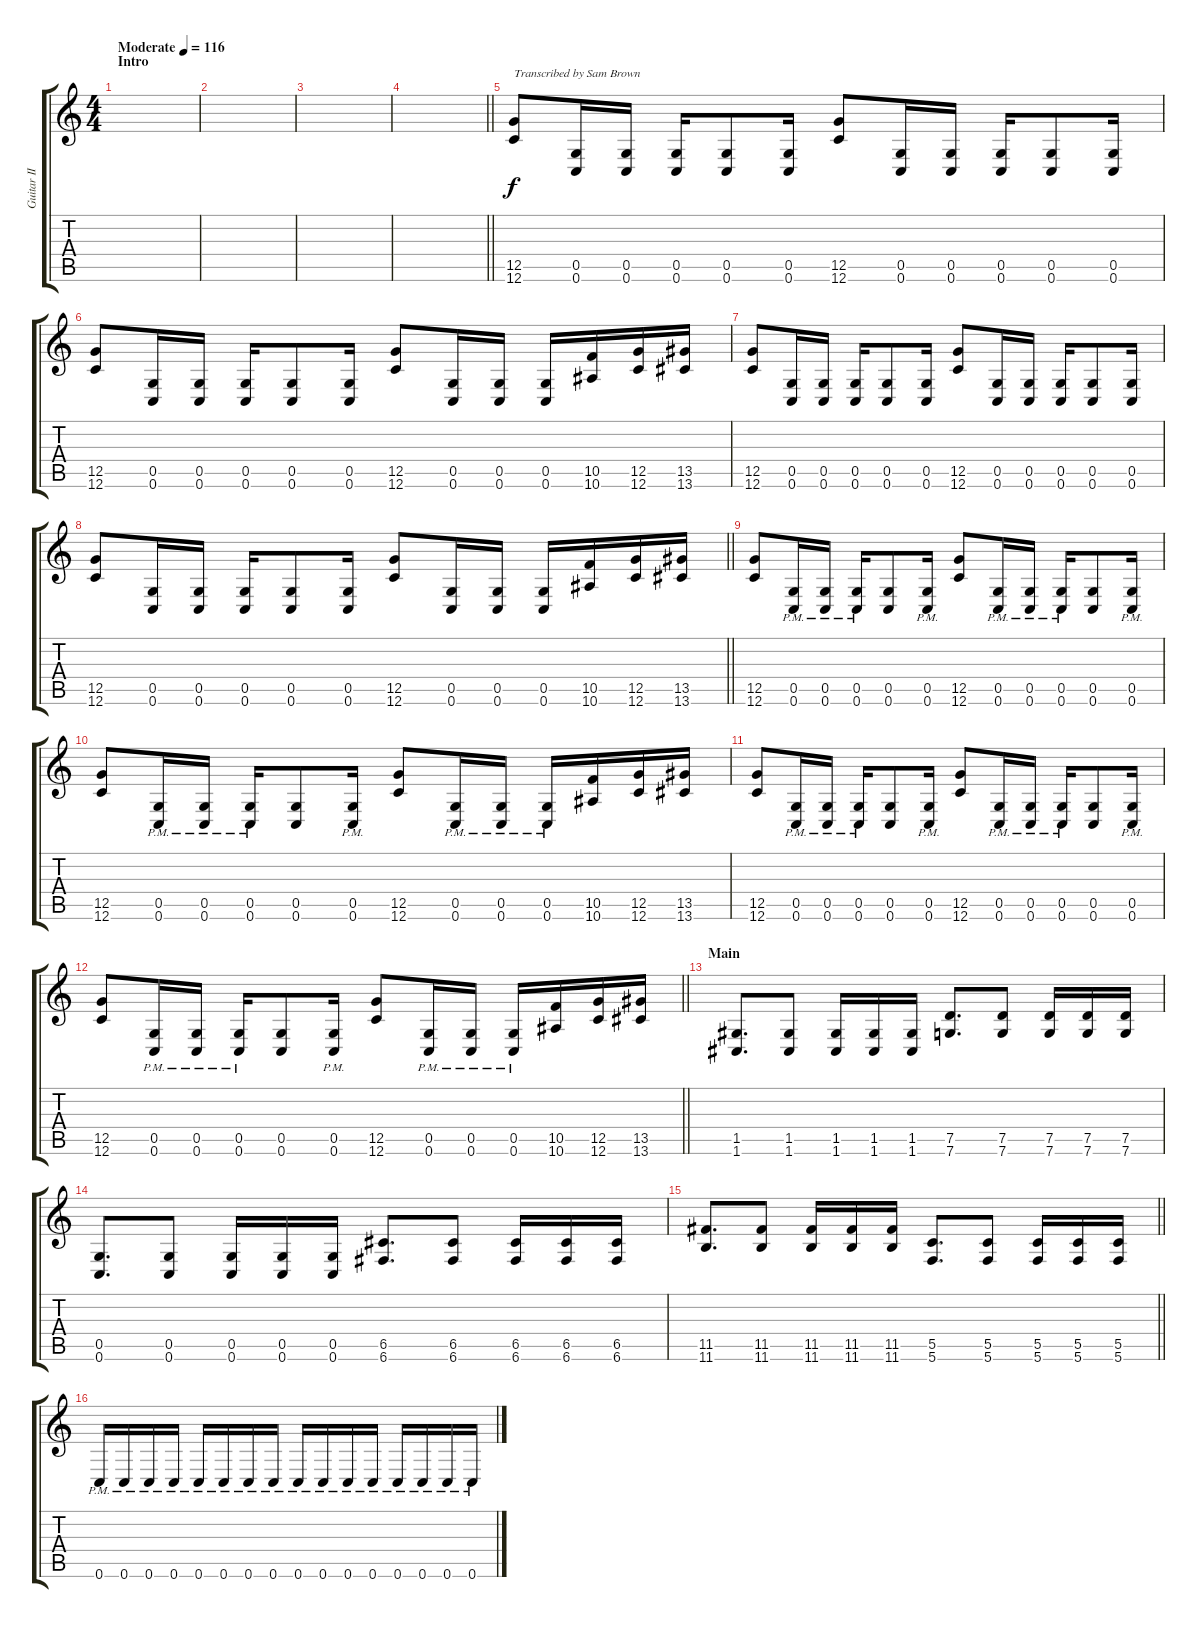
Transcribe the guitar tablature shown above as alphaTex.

\track ("Guitar II" "Guitar II") {instrument distortionguitar}
\staff {score tabs}
\tuning (D4 A3 F3 C3 G2 C2) {hide}
\ts (4 4)
\section ("" "Intro")
\tempo (116 "Moderate")
\clef g2
\ks c
|
|
|
\barLineRight lightlight
|
\section ("" "")
(12.5 12.6).8{txt "Transcribed by Sam Brown"} (0.5 0.6).16 (0.5 0.6).16 (0.5 0.6).16 (0.5 0.6).8 (0.5 0.6).16 (12.5 12.6).8 (0.5 0.6).16 (0.5 0.6).16 (0.5 0.6).16 (0.5 0.6).8 (0.5 0.6).16 |
(12.5 12.6).8 (0.5 0.6).16 (0.5 0.6).16 (0.5 0.6).16 (0.5 0.6).8 (0.5 0.6).16 (12.5 12.6).8 (0.5 0.6).16 (0.5 0.6).16 (0.5 0.6).16 (10.5 10.6).16 (12.5 12.6).16 (13.5 13.6).16 |
(12.5 12.6).8 (0.5 0.6).16 (0.5 0.6).16 (0.5 0.6).16 (0.5 0.6).8 (0.5 0.6).16 (12.5 12.6).8 (0.5 0.6).16 (0.5 0.6).16 (0.5 0.6).16 (0.5 0.6).8 (0.5 0.6).16 |
\barLineRight lightlight
(12.5 12.6).8 (0.5 0.6).16 (0.5 0.6).16 (0.5 0.6).16 (0.5 0.6).8 (0.5 0.6).16 (12.5 12.6).8 (0.5 0.6).16 (0.5 0.6).16 (0.5 0.6).16 (10.5 10.6).16 (12.5 12.6).16 (13.5 13.6).16 |
\section ("" "")
(12.5 12.6).8 (0.5{pm} 0.6{pm}).16 (0.5{pm} 0.6{pm}).16 (0.5{pm} 0.6{pm}).16 (0.5 0.6).8 (0.5{pm} 0.6{pm}).16 (12.5 12.6).8 (0.5{pm} 0.6{pm}).16 (0.5{pm} 0.6{pm}).16 (0.5{pm} 0.6{pm}).16 (0.5 0.6).8 (0.5{pm} 0.6{pm}).16 |
(12.5 12.6).8 (0.5{pm} 0.6{pm}).16 (0.5{pm} 0.6{pm}).16 (0.5{pm} 0.6{pm}).16 (0.5 0.6).8 (0.5{pm} 0.6{pm}).16 (12.5 12.6).8 (0.5{pm} 0.6{pm}).16 (0.5{pm} 0.6{pm}).16 (0.5{pm} 0.6{pm}).16 (10.5 10.6).16 (12.5 12.6).16 (13.5 13.6).16 |
(12.5 12.6).8 (0.5{pm} 0.6{pm}).16 (0.5{pm} 0.6{pm}).16 (0.5{pm} 0.6{pm}).16 (0.5 0.6).8 (0.5{pm} 0.6{pm}).16 (12.5 12.6).8 (0.5{pm} 0.6{pm}).16 (0.5{pm} 0.6{pm}).16 (0.5{pm} 0.6{pm}).16 (0.5 0.6).8 (0.5{pm} 0.6{pm}).16 |
\barLineRight lightlight
(12.5 12.6).8 (0.5{pm} 0.6{pm}).16 (0.5{pm} 0.6{pm}).16 (0.5{pm} 0.6{pm}).16 (0.5 0.6).8 (0.5{pm} 0.6{pm}).16 (12.5 12.6).8 (0.5{pm} 0.6{pm}).16 (0.5{pm} 0.6{pm}).16 (0.5{pm} 0.6{pm}).16 (10.5 10.6).16 (12.5 12.6).16 (13.5 13.6).16 |
\section ("" "Main")
(1.5 1.6).8{d} (1.5 1.6).8 (1.5 1.6).16 (1.5 1.6).16 (1.5 1.6).16 (7.5 7.6).8{d} (7.5 7.6).8 (7.5 7.6).16 (7.5 7.6).16 (7.5 7.6).16 |
(0.5 0.6).8{d} (0.5 0.6).8 (0.5 0.6).16 (0.5 0.6).16 (0.5 0.6).16 (6.5 6.6).8{d} (6.5 6.6).8 (6.5 6.6).16 (6.5 6.6).16 (6.5 6.6).16 |
\barLineRight lightlight
(11.5 11.6).8{d} (11.5 11.6).8 (11.5 11.6).16 (11.5 11.6).16 (11.5 11.6).16 (5.5 5.6).8{d} (5.5 5.6).8 (5.5 5.6).16 (5.5 5.6).16 (5.5 5.6).16 |
\section ("" "")
0.6{pm}.16 0.6{pm}.16 0.6{pm}.16 0.6{pm}.16 0.6{pm}.16 0.6{pm}.16 0.6{pm}.16 0.6{pm}.16 0.6{pm}.16 0.6{pm}.16 0.6{pm}.16 0.6{pm}.16 0.6{pm}.16 0.6{pm}.16 0.6{pm}.16 0.6{pm}.16
